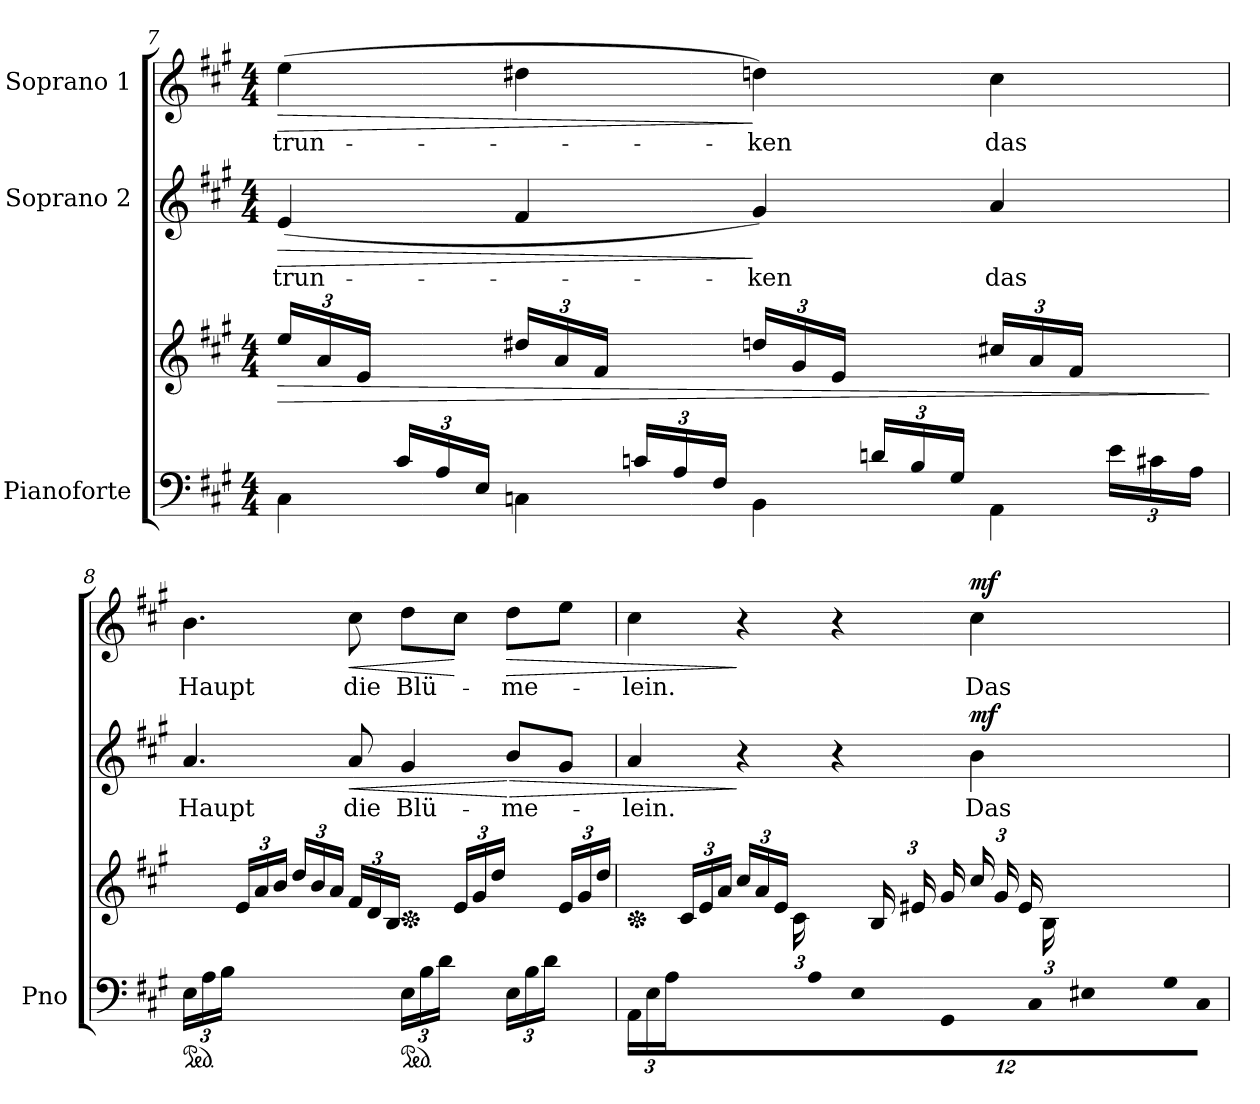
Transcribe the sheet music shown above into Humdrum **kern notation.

**kern	**kern	**dynam	**kern	**text	**dynam	**kern	**text	**dynam
*part3	*part3	*part3	*part2	*part2	*part2	*part1	*part1	*part1
*staff4	*staff3	*staff3/4	*staff2	*staff2	*staff2	*staff1	*staff1	*staff1
*I"Pianoforte	*	*	*I"Soprano 2	*	*	*I"Soprano 1	*	*
*I'Pno	*	*	*	*	*	*	*	*
!!LO:PB:g=z
*clefF4	*clefG2	*	*clefG2	*	*	*clefG2	*	*
*k[f#c#g#]	*k[f#c#g#]	*	*k[f#c#g#]	*	*	*k[f#c#g#]	*	*
*M4/4	*M4/4	*	*M4/4	*	*	*M4/4	*	*
=7	=7	=7	=7	=7	=7	=7	=7	=7
*^	*	*	*	*	*	*	*	*
*	*	*Xbrackettup	*	*	*	*	*	*	*
!	!	!	!LO:HP:b	!	!LO:LY:b	!LO:HP:b	!	!LO:LY:b	!LO:HP:b
8ryy	4C#\	24ee/LL	>	(<4e/	-trun-	>	(>4ee\	-trun-	>
.	.	24a/	.	.	.	.	.	.	.
.	.	24e/JJ	.	.	.	.	.	.	.
*Xbrackettup	*	*	*	*	*	*	*	*	*
24c#/LL	.	8ryy	.	.	.	.	.	.	.
24A/	.	.	.	.	.	.	.	.	.
24E/JJ	.	.	.	.	.	.	.	.	.
8ryy	4Cn\	24dd#X/LL	.	4f#/	.	.	4dd#X\	.	.
.	.	24a/	.	.	.	.	.	.	.
.	.	24f#/JJ	.	.	.	.	.	.	.
24cn/LL	.	8ryy	.	.	.	.	.	.	.
24A/	.	.	.	.	.	.	.	.	.
24F#/JJ	.	.	.	.	.	.	.	.	.
!	!	!	!	!	!LO:LY:b	!	!	!LO:LY:b	!
8ryy	4BB\	24ddn/LL	.	4g#/)	-ken	]	4ddn\)	-ken	]
.	.	24g#/	.	.	.	.	.	.	.
.	.	24e/JJ	.	.	.	.	.	.	.
24dn/LL	.	8ryy	.	.	.	.	.	.	.
24B/	.	.	.	.	.	.	.	.	.
24G#/JJ	.	.	.	.	.	.	.	.	.
!	!	!	!	!	!LO:LY:b	!	!	!LO:LY:b	!
8ryy	4AA\	24cc#X/LL	.	4a/	das	.	4cc#\	das	.
.	.	24a/	.	.	.	.	.	.	.
.	.	24f#/JJ	.	.	.	.	.	.	.
24e\LL	.	8ryy	.	.	.	.	.	.	.
24c#X\	.	.	.	.	.	.	.	.	.
24A\JJ	.	.	.	.	.	.	.	.	.
*v	*v	*	*	*	*	*	*	*	*
.	.	]	.	.	.	.	.	.
=8	=8	=8	=8	=8	=8	=8	=8	=8
*ped	*	*	*	*	*	*	*	*
*^	*	*	*	*	*	*	*	*
!	!	!	!	!	!LO:LY:b	!	!	!LO:LY:b	!
24E\LL	1rGGyy	8ryy	.	4.a/	Haupt	.	4.b\	Haupt	.
24A\	.	.	.	.	.	.	.	.	.
24B\JJ	.	.	.	.	.	.	.	.	.
4.ryy	.	24e/LL	.	.	.	.	.	.	.
.	.	24a/	.	.	.	.	.	.	.
.	.	24b/JJ	.	.	.	.	.	.	.
.	.	24dd/LL	.	.	.	.	.	.	.
.	.	24b/	.	.	.	.	.	.	.
.	.	24a/JJ	.	.	.	.	.	.	.
!	!	!	!	!	!LO:LY:b	!LO:HP:b	!	!LO:LY:b	!LO:HP:b
.	.	24f#/LL	.	8a/	die	<	8cc#\	die	<
.	.	24d/	.	.	.	.	.	.	.
.	.	24B/JJ	.	.	.	.	.	.	.
*ped	*	*	*	*	*	*	*	*	*
*	*	*Xped	*	*	*	*	*	*	*
!	!	!	!	!	!LO:LY:b	!	!	!LO:LY:b	!
24E\LL	.	8ryy	.	4g#/	Blü-	.	8dd\L	Blü-	.
24B\	.	.	.	.	.	.	.	.	.
24d\JJ	.	.	.	.	.	.	.	.	.
8ryy	.	24e/LL	.	.	.	.	8cc#\J	.	[
.	.	24g#/	.	.	.	.	.	.	.
.	.	24dd/JJ	.	.	.	.	.	.	.
!	!	!	!	!	!LO:LY:b	!LO:HP:n=1:b	!	!LO:LY:b	!LO:HP:b
24E\LL	.	8ryy	.	8b/L	-me-	[ >	8dd\L	-me-	>
24B\	.	.	.	.	.	.	.	.	.
24d\JJ	.	.	.	.	.	.	.	.	.
8ryy	.	24e/LL	.	8g#/J	.	.	8ee\J	.	.
.	.	24g#/	.	.	.	.	.	.	.
.	.	24dd/JJ	.	.	.	.	.	.	.
!!LO:LB:g=z
=9	=9	=9	=9	=9	=9	=9	=9	=9	=9
*	*	*Xped	*	*	*	*	*	*	*
!	!	!	!	!	!LO:LY:b	!	!	!LO:LY:b	!
24AA\LL	1rGGyy	8ryy	.	4a/	-lein.	.	4cc#\	-lein.	.
24E\	.	.	.	.	.	.	.	.	.
24A\JJ	.	.	.	.	.	.	.	.	.
24%7ryy	.	24c#/LL	.	.	.	.	.	.	.
.	.	24e/	.	.	.	.	.	.	.
.	.	24a/JJ	.	.	.	.	.	.	.
.	.	24cc#/LL	.	4r	.	]	4r	.	]
.	.	24a/	.	.	.	.	.	.	.
.	.	24e/JJ	.	.	.	.	.	.	.
.	.	24c#\LL	.	.	.	.	.	.	.
24A/	.	24%5ryy	.	.	.	.	.	.	.
24E/JJ	.	.	.	.	.	.	.	.	.
24GG#\LL	.	.	.	4r	.	.	4r	.	.
24C#\	.	.	.	.	.	.	.	.	.
24E#X\JJ	.	.	.	.	.	.	.	.	.
24%7ryy	.	24B/LL	.	.	.	.	.	.	.
.	.	24e#X/	.	.	.	.	.	.	.
.	.	24g#/JJ	.	.	.	.	.	.	.
!	!	!	!	!	!LO:LY:b	!LO:DY:a	!	!LO:LY:b	!LO:DY:a
.	.	24cc#/LL	.	4b\	Das	mf	4cc#\	Das	mf
.	.	24g#/	.	.	.	.	.	.	.
.	.	24e#/JJ	.	.	.	.	.	.	.
.	.	24B\LL	.	.	.	.	.	.	.
24G#/	.	12ryy	.	.	.	.	.	.	.
24C#/JJ	.	.	.	.	.	.	.	.	.
*v	*v	*	*	*	*	*	*	*	*
=	=	=	=	=	=	=	=	=
*-	*-	*-	*-	*-	*-	*-	*-	*-
